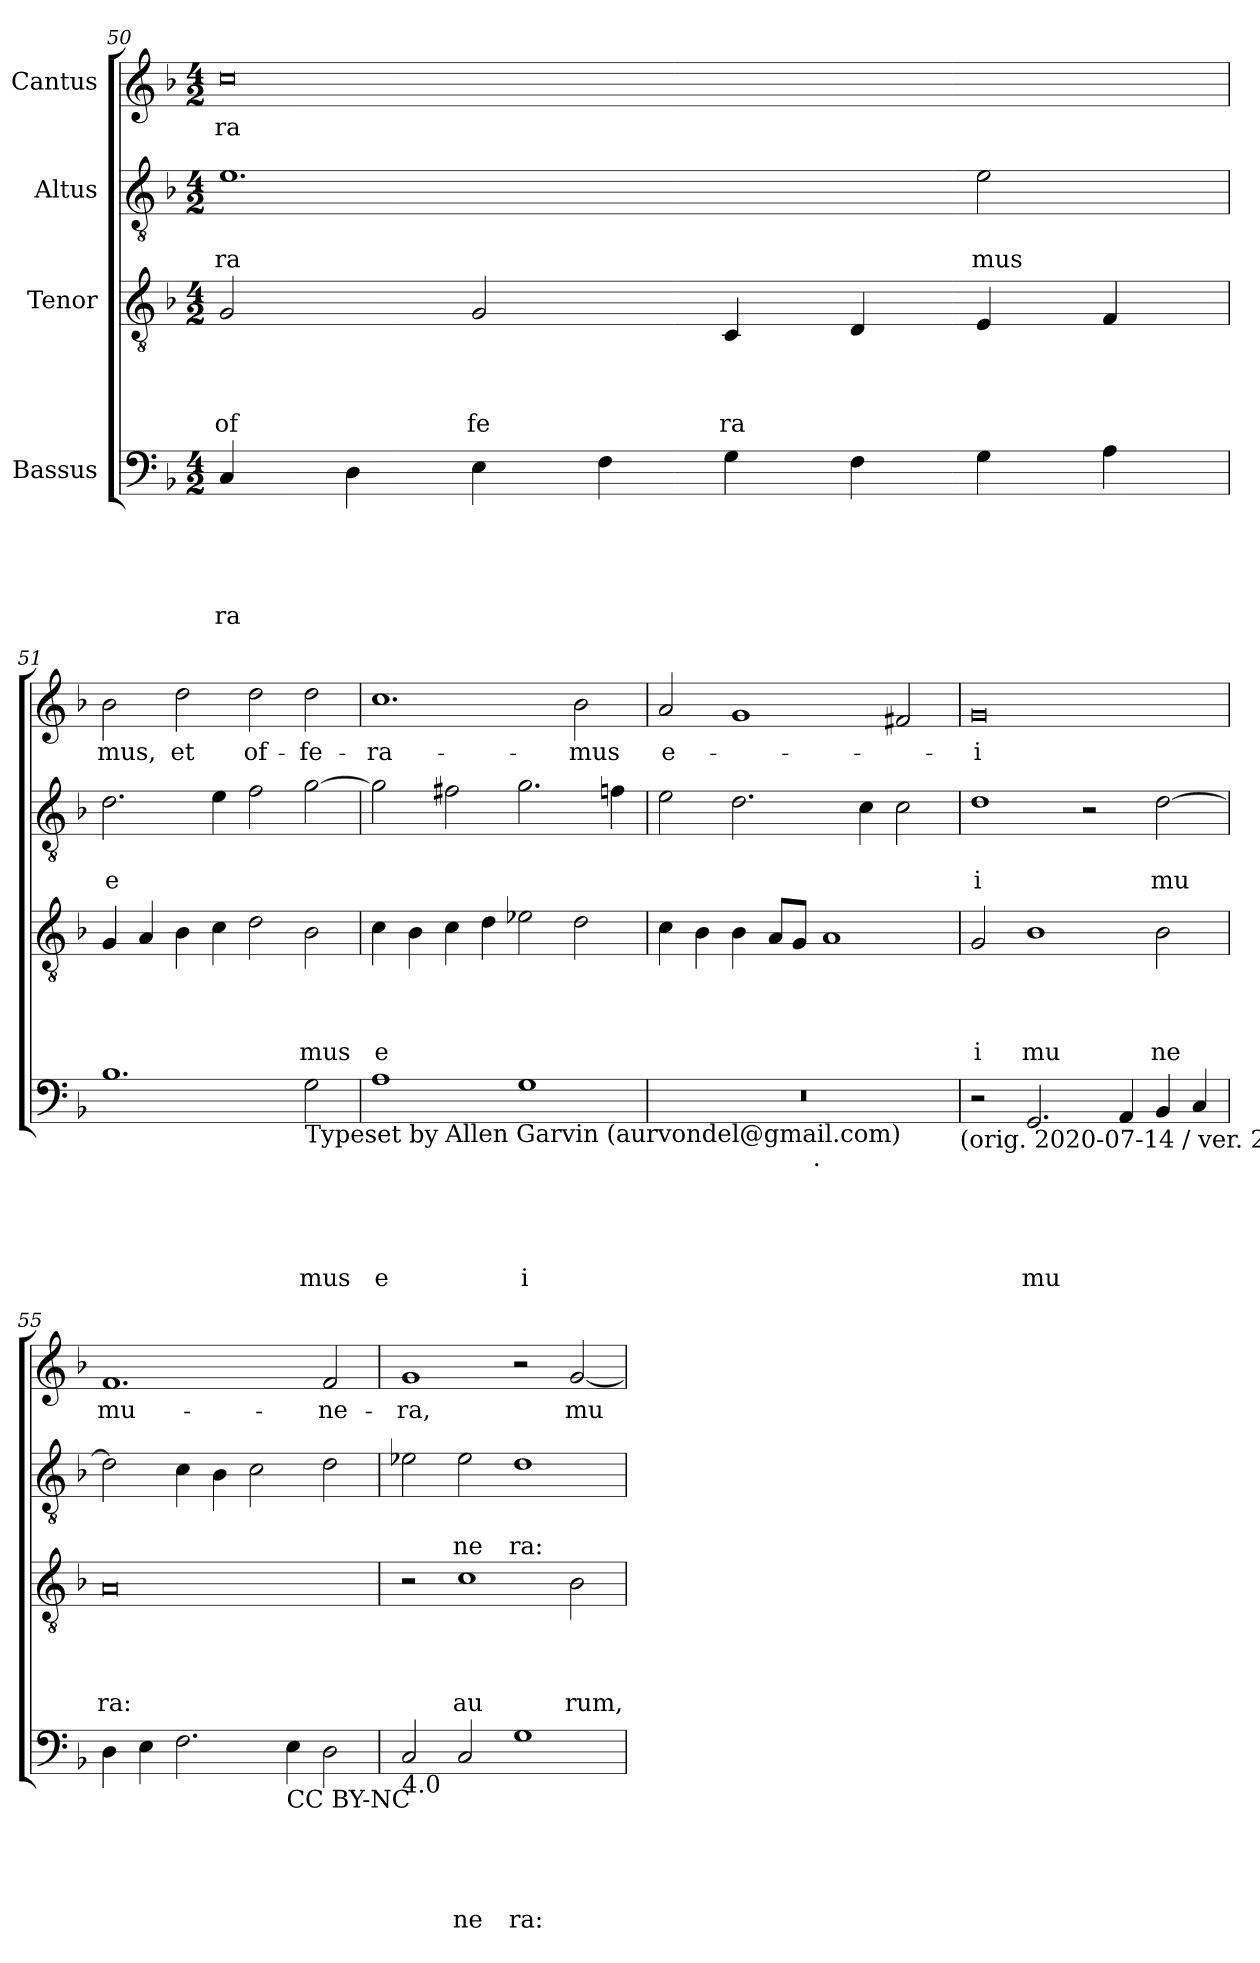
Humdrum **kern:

**kern	**text	**text	**text	**text	**text	**kern	**text	**text	**text	**text	**kern	**text	**text	**kern	**text
*part4	*part4	*part4	*part4	*part4	*part4	*part3	*part3	*part3	*part3	*part3	*part2	*part2	*part2	*part1	*part1
*staff4	*staff4	*staff4	*staff4	*staff4	*staff4	*staff3	*staff3	*staff3	*staff3	*staff3	*staff2	*staff2	*staff2	*staff1	*staff1
*I"Bassus	*	*	*	*	*	*I"Tenor	*	*	*	*	*I"Altus	*	*	*I"Cantus	*
*clefF4	*	*	*	*	*	*clefGv2	*	*	*	*	*clefGv2	*	*	*clefG2	*
*ITrd-3c-5	*	*	*	*	*	*	*	*	*	*	*ITrd-3c-5	*	*	*ITrd-3c-5	*
*k[b-e-]	*	*	*	*	*	*k[b-]	*	*	*	*	*k[b-e-]	*	*	*k[b-e-]	*
*B-:	*	*	*	*	*	*F:	*	*	*	*	*B-:	*	*	*B-:	*
*M4/2	*	*	*	*	*	*M4/2	*	*	*	*	*M4/2	*	*	*M4/2	*
=50	=50	=50	=50	=50	=50	=50	=50	=50	=50	=50	=50	=50	=50	=50	=50
!	!	!	!	!	!LO:LY:b	!	!	!	!	!LO:LY:b	!	!	!LO:LY:b	!	!LO:LY:b
4F/	.	.	.	.	ra	2G/	.	.	.	of	1.a	.	ra	0ff	ra
4G\	.	.	.	.	.	.	.	.	.	.	.	.	.	.	.
!	!	!	!	!	!	!	!	!	!	!LO:LY:b	!	!	!	!	!
4A\	.	.	.	.	.	2G/	.	.	.	fe	.	.	.	.	.
4B-\	.	.	.	.	.	.	.	.	.	.	.	.	.	.	.
!	!	!	!	!	!	!	!	!	!	!LO:LY:b	!	!	!	!	!
4c\	.	.	.	.	.	4C/	.	.	.	ra	.	.	.	.	.
4B-\	.	.	.	.	.	4D/	.	.	.	.	.	.	.	.	.
!	!	!	!	!	!	!	!	!	!	!	!	!	!LO:LY:b	!	!
4c\	.	.	.	.	.	4E/	.	.	.	.	2a\	.	mus	.	.
4d\	.	.	.	.	.	4F/	.	.	.	.	.	.	.	.	.
!!LO:LB:g=z
=51	=51	=51	=51	=51	=51	=51	=51	=51	=51	=51	=51	=51	=51	=51	=51
!	!	!	!	!	!	!	!	!	!	!	!	!	!LO:LY:b	!	!LO:LY:b
1.e-	.	.	.	.	.	4G/	.	.	.	.	2.g\	.	e	2ee-\	mus,
.	.	.	.	.	.	4A/	.	.	.	.	.	.	.	.	.
!	!	!	!	!	!	!	!	!	!	!	!	!	!	!	!LO:LY:b
.	.	.	.	.	.	4B-\	.	.	.	.	.	.	.	2gg\	et
.	.	.	.	.	.	4c\	.	.	.	.	4a\	.	.	.	.
!	!	!	!	!	!	!	!	!	!	!	!	!	!	!	!LO:LY:b
.	.	.	.	.	.	2d\	.	.	.	.	2b-\	.	.	2gg\	of-
!LO:TX:b:t=Typeset by	!	!	!	!	!	!	!	!	!	!	!	!	!	!	!
!	!	!	!	!	!LO:LY:b	!	!	!	!	!LO:LY:b	!	!	!	!	!LO:LY:b
2c\	.	.	.	.	mus	2B-\	.	.	.	mus	[>2cc\	.	.	2gg\	-fe-
=52	=52	=52	=52	=52	=52	=52	=52	=52	=52	=52	=52	=52	=52	=52	=52
!	!	!	!	!	!LO:LY:b	!	!	!	!	!LO:LY:b	!	!	!	!	!LO:LY:b
*^	*	*	*	*	*	*	*	*	*	*	*	*	*	*	*
1d	2ryy	.	.	.	.	e	4c\	.	.	.	e	2cc\]	.	.	1.ff	-ra-
.	.	.	.	.	.	.	4B-\	.	.	.	.	.	.	.	.	.
!	!LO:TX:b:t=Allen Garvin (aurvondel@gmail.com)	!	!	!	!	!	!	!	!	!	!	!	!	!	!	!
.	1.ryy	.	.	.	.	.	4c\	.	.	.	.	2bn\	.	.	.	.
.	.	.	.	.	.	.	4d\	.	.	.	.	.	.	.	.	.
!	!	!	!	!	!	!LO:LY:b	!	!	!	!	!	!	!	!	!	!
1c	.	.	.	.	.	i	2e-X\	.	.	.	.	2.cc\	.	.	.	.
!	!	!	!	!	!	!	!	!	!	!	!	!	!	!	!	!LO:LY:b
.	.	.	.	.	.	.	2d\	.	.	.	.	.	.	.	2ee-\	-mus
.	.	.	.	.	.	.	.	.	.	.	.	4b-X\	.	.	.	.
=53	=53	=53	=53	=53	=53	=53	=53	=53	=53	=53	=53	=53	=53	=53	=53	=53
!	!	!	!	!	!	!	!	!	!	!	!	!	!	!	!	!LO:LY:b
0r	2ryy	.	.	.	.	.	4c\	.	.	.	.	2a\	.	.	2dd/	e-
.	.	.	.	.	.	.	4B-\	.	.	.	.	.	.	.	.	.
.	4...ryy	.	.	.	.	.	4B-\	.	.	.	.	2.g\	.	.	1cc	.
.	.	.	.	.	.	.	8A/L	.	.	.	.	.	.	.	.	.
.	.	.	.	.	.	.	8G/J	.	.	.	.	.	.	.	.	.
!	!LO:TX:b:t=.	!	!	!	!	!	!	!	!	!	!	!	!	!	!	!
.	1ryy	.	.	.	.	.	.	.	.	.	.	.	.	.	.	.
.	.	.	.	.	.	.	1A	.	.	.	.	.	.	.	.	.
.	.	.	.	.	.	.	.	.	.	.	.	4f\	.	.	.	.
.	.	.	.	.	.	.	.	.	.	.	.	2f\	.	.	2bn/	.
.	32ryy	.	.	.	.	.	.	.	.	.	.	.	.	.	.	.
!LO:TX:b:t=(orig. 2020-07-14 / ver. 2020-07-14)	!	!	!	!	!	!	!	!	!	!	!	!	!	!	!	!
=54	=54	=54	=54	=54	=54	=54	=54	=54	=54	=54	=54	=54	=54	=54	=54	=54
!	!	!	!	!	!	!	!	!	!	!	!LO:LY:b	!	!	!LO:LY:b	!	!LO:LY:b
*v	*v	*	*	*	*	*	*	*	*	*	*	*	*	*	*	*
2r	.	.	.	.	.	2G/	.	.	.	i	1g	.	i	0cc	-i
!	!	!	!	!	!LO:LY:b	!	!	!	!	!LO:LY:b	!	!	!	!	!
2.C/	.	.	.	.	mu	1B-	.	.	.	mu	.	.	.	.	.
.	.	.	.	.	.	.	.	.	.	.	2r	.	.	.	.
4D/	.	.	.	.	.	.	.	.	.	.	.	.	.	.	.
!	!	!	!	!	!	!	!	!	!	!LO:LY:b	!	!	!LO:LY:b	!	!
4E-/	.	.	.	.	.	2B-\	.	.	.	ne	[>2g\	.	mu	.	.
4F/	.	.	.	.	.	.	.	.	.	.	.	.	.	.	.
=55	=55	=55	=55	=55	=55	=55	=55	=55	=55	=55	=55	=55	=55	=55	=55
!	!	!	!	!	!	!	!	!	!	!LO:LY:b	!	!	!	!	!LO:LY:b
4G\	.	.	.	.	.	0A	.	.	.	ra:	2g\]	.	.	1.b-	mu-
4A\	.	.	.	.	.	.	.	.	.	.	.	.	.	.	.
2.B-\	.	.	.	.	.	.	.	.	.	.	4f\	.	.	.	.
.	.	.	.	.	.	.	.	.	.	.	4e-\	.	.	.	.
.	.	.	.	.	.	.	.	.	.	.	2f\	.	.	.	.
!LO:TX:b:t=CC BY-NC	!	!	!	!	!	!	!	!	!	!	!	!	!	!	!
4A\	.	.	.	.	.	.	.	.	.	.	.	.	.	.	.
!	!	!	!	!	!	!	!	!	!	!	!	!	!	!	!LO:LY:b
2G\	.	.	.	.	.	.	.	.	.	.	2g\	.	.	2b-/	-ne-
=56	=56	=56	=56	=56	=56	=56	=56	=56	=56	=56	=56	=56	=56	=56	=56
!LO:TX:b:t=4.0	!	!	!	!	!	!	!	!	!	!	!	!	!	!	!
!	!	!	!	!	!	!	!	!	!	!	!	!	!	!	!LO:LY:b
2F/	.	.	.	.	.	2r	.	.	.	.	2a-X\	.	.	1cc	-ra,
!	!	!	!	!	!LO:LY:b	!	!	!	!	!LO:LY:b	!	!	!LO:LY:b	!	!
2F/	.	.	.	.	ne	1c	.	.	.	au	2a-\	.	ne	.	.
!	!	!	!	!	!LO:LY:b	!	!	!	!	!	!	!	!LO:LY:b	!	!
1c	.	.	.	.	ra:	.	.	.	.	.	1g	.	ra:	2r	.
!	!	!	!	!	!	!	!	!	!	!LO:LY:b	!	!	!	!	!LO:LY:b
.	.	.	.	.	.	2B-\	.	.	.	rum,	.	.	.	[>2cc/	mu-
=	=	=	=	=	=	=	=	=	=	=	=	=	=	=	=
*-	*-	*-	*-	*-	*-	*-	*-	*-	*-	*-	*-	*-	*-	*-	*-
